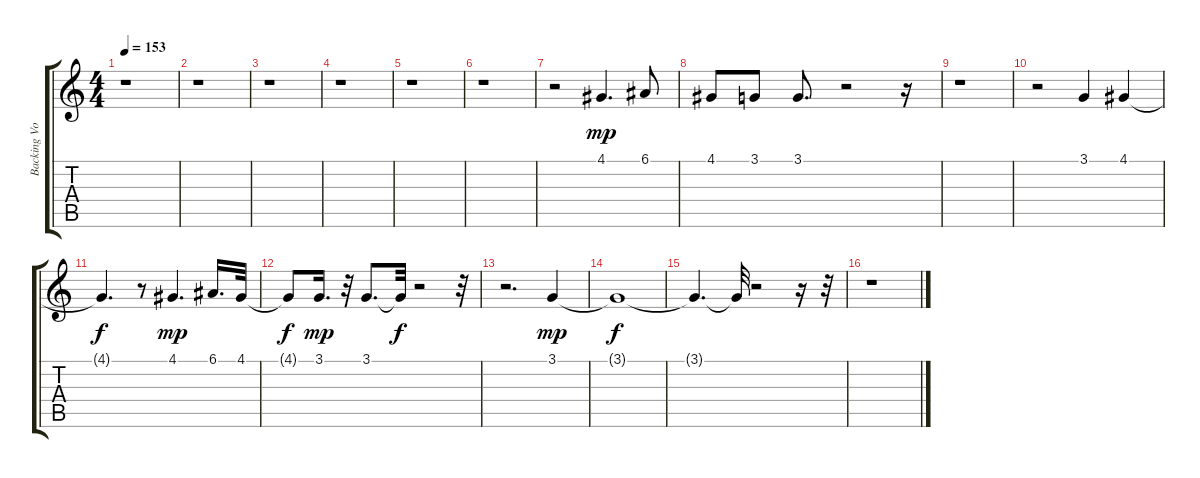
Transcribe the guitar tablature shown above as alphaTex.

\track ("Backing Vocals" "Backing Vo") {instrument voiceoohs}
\staff {score tabs}
\tuning (E4 B3 G3 D3 A2 E2) {hide}
\ts (4 4)
\tempo 153
\clef g2
\ks c
r.1{dy f} |
r.1 |
r.1 |
r.1 |
r.1 |
r.1 |
r.2 4.1.4{d dy mp} 6.1.8 |
4.1.8 3.1.8 3.1.8{d} r.2 r.16 |
r.1 |
r.2 3.1.4 4.1.4 |
4.1{t}.4{d dy f} r.8 4.1.4{d dy mp} 6.1.16{d} 4.1.32 |
4.1{t}.8{dy f} 3.1.16{d dy mp} r.32 3.1.8{d} 3.1{t}.32{dy f} r.2 r.32 |
r.2{d} 3.1.4{dy mp} |
3.1{t}.1{dy f} |
3.1{t}.4{d} 3.1{t}.32 r.2 r.16 r.32 |
r.1
